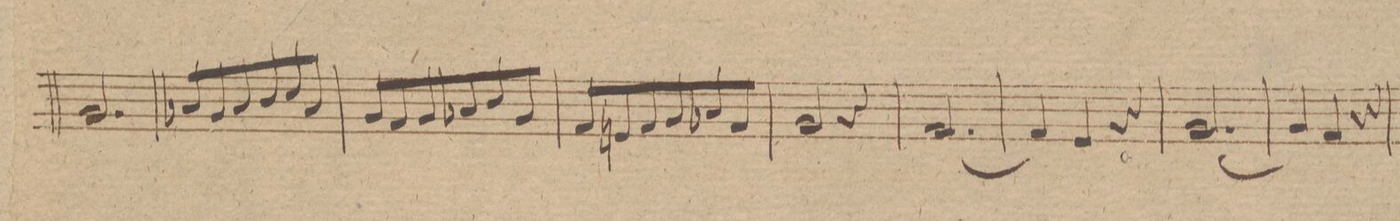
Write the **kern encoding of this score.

**kern	**dynam
*I"Clarinetto 2do in A.	*
*clefG2	*
*k[f#]	*
*met(c|)	*
*M3/4	*
2.e/	.
=206	=206
8fX/L	.
8e/	.
8f/	.
8g/	.
8a/	.
8f/J	.
=207	=207
8e/L	.
8d/	.
8e/	.
8fX/	.
8g/	.
8e/J	.
=208	=208
8d/L	.
8c#/	.
8d/	.
8e/	.
8fX/	.
8d/J	.
=209	=209
2e/	.
4r	.
=210	=210
[2.d/	.
=211	=211
4d/]	.
4c/	.
4r	.
=212	=212
[2.e/	.
=213	=213
4e/]	.
4d/	.
4r	.
=214	=214
*-	*-
